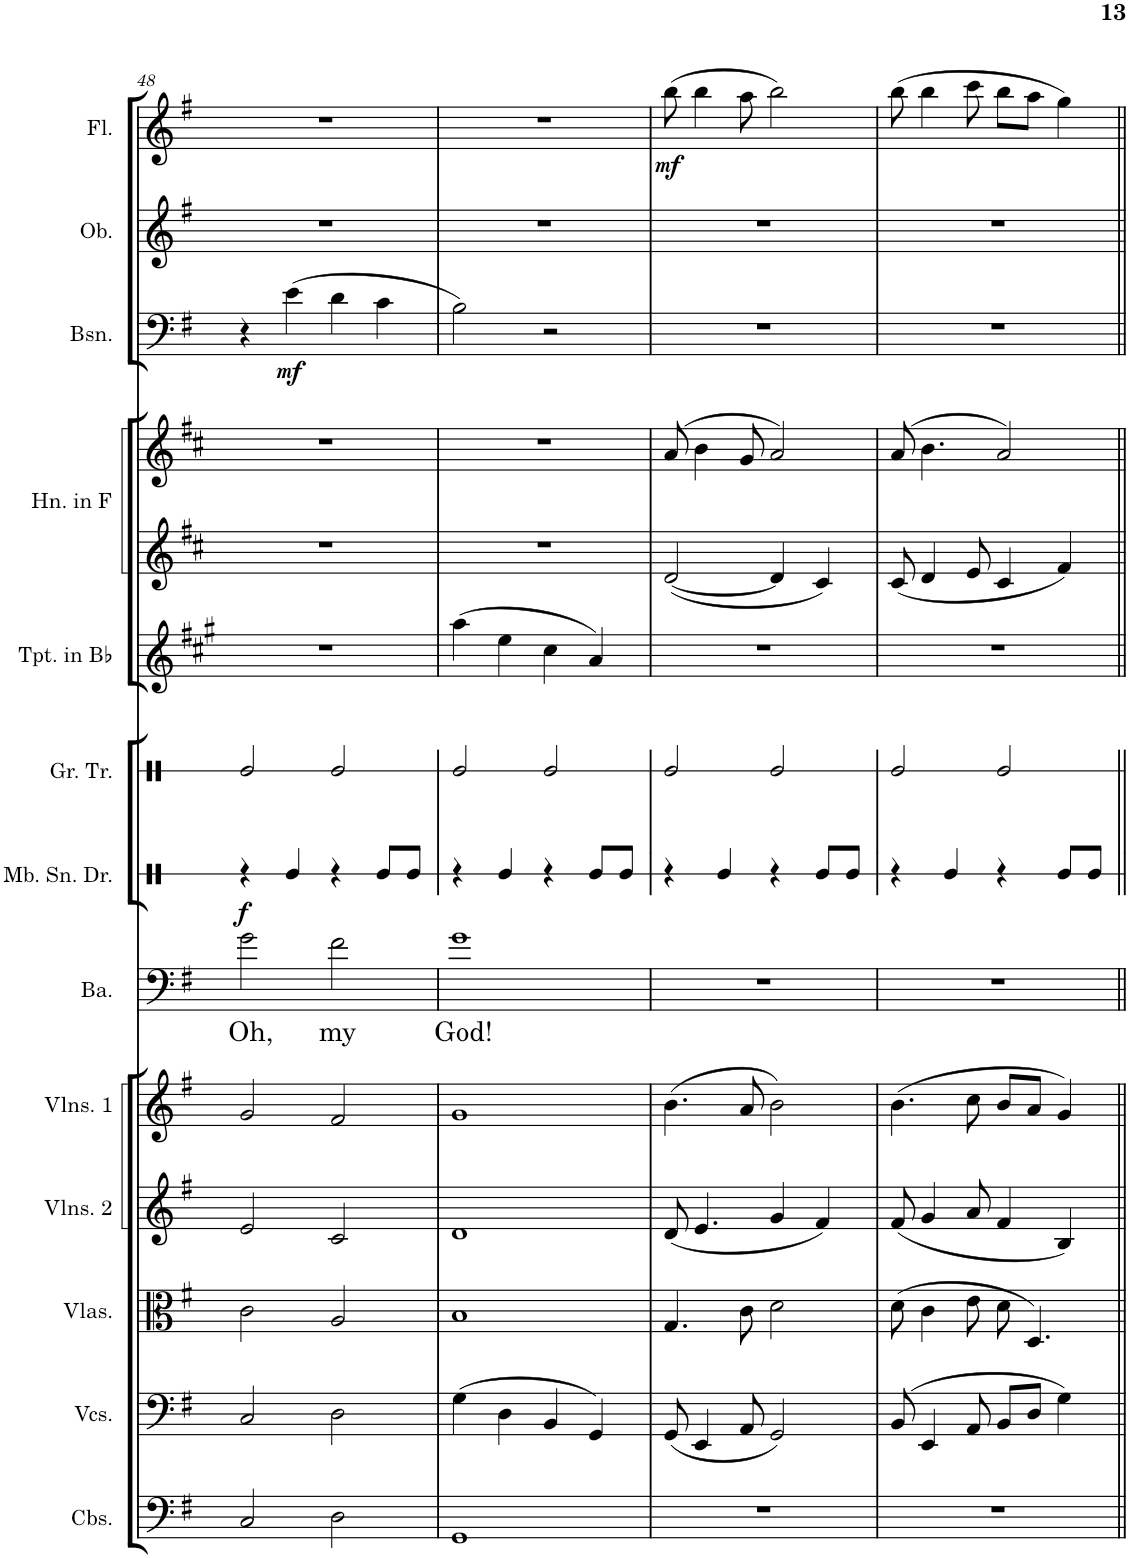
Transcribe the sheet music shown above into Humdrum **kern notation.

**kern	**kern	**kern	**kern	**kern	**kern	**text	**dynam	**kern	**kern	**kern	**kern	**kern	**kern	**dynam	**kern	**kern	**dynam
*part13	*part12	*part11	*part10	*part9	*part8	*part8	*part8	*part7	*part6	*part5	*part4	*part4	*part3	*part3	*part2	*part1	*part1
*staff14	*staff13	*staff12	*staff11	*staff10	*staff9	*staff9	*staff9	*staff8	*staff7	*staff6	*staff5	*staff4	*staff3	*staff3	*staff2	*staff1	*staff1
*I"Contrabasses	*I"Violoncellos	*I"Violas	*I"Violins 2	*I"Violins 1	*I"Bariton	*	*	*I"Snare drum	*I"Grote trom	*I"Trumpets in Bb	*I"Horns in F	*	*I"Bassoons	*	*I"Oboes	*I"Flutes	*
*I'Cbs.	*I'Vcs.	*I'Vlas.	*I'Vlns. 2	*I'Vlns. 1	*I'Ba.	*	*	*	*I'Gr. Tr.	*I'Tpt. in Bb	*I'Hn. in F	*	*I'Bsn.	*	*I'Ob.	*I'Fl.	*
!!LO:PB:g=z
*clefF4	*clefF4	*clefC3	*clefG2	*clefG2	*clefF4	*	*	*clefX	*clefX	*clefG2	*clefG2	*clefG2	*clefF4	*	*clefG2	*clefG2	*
*Trd7c12	*	*	*	*	*	*	*	*	*	*Trd1c2	*Trd4c7	*Trd4c7	*	*	*	*	*
*k[f#]	*k[f#]	*k[f#]	*k[f#]	*k[f#]	*k[f#]	*	*	*k[]	*k[]	*k[f#c#g#]	*k[f#c#]	*k[f#c#]	*k[f#]	*	*k[f#]	*k[f#]	*
*M4/4	*M4/4	*M4/4	*M4/4	*M4/4	*M4/4	*	*	*M4/4	*M4/4	*M4/4	*M4/4	*M4/4	*M4/4	*	*M4/4	*M4/4	*
=48	=48	=48	=48	=48	=48	=48	=48	=48	=48	=48	=48	=48	=48	=48	=48	=48	=48
!	!	!	!	!	!	!LO:LY:b	!LO:DY:a	!	!	!	!	!	!	!	!	!	!
2C/	2C/	2c\	2e/	2g/	2g\	Oh,	f	4r	2Re/	1r	1r	1r	4r	.	1r	1r	.
!	!	!	!	!	!	!	!	!	!	!	!	!	!	!LO:DY:b	!	!	!
.	.	.	.	.	.	.	.	4Re/	.	.	.	.	(4e\	mf	.	.	.
!	!	!	!	!	!	!LO:LY:b	!	!	!	!	!	!	!	!	!	!	!
2D\	2D\	2A/	2c/	2f#/	2f#\	my	.	4r	2Re/	.	.	.	4d\	.	.	.	.
.	.	.	.	.	.	.	.	8Re/L	.	.	.	.	4c\	.	.	.	.
.	.	.	.	.	.	.	.	8Re/J	.	.	.	.	.	.	.	.	.
=49	=49	=49	=49	=49	=49	=49	=49	=49	=49	=49	=49	=49	=49	=49	=49	=49	=49
!	!	!	!	!	!	!LO:LY:b	!	!	!	!	!	!	!	!	!	!	!
1GG	(4G\	1B	1d	1g	1g	God!	.	4r	2Re/	(4aa\	1r	1r	2B\)	.	1r	1r	.
.	4D\	.	.	.	.	.	.	4Re/	.	4ee\	.	.	.	.	.	.	.
.	4BB/	.	.	.	.	.	.	4r	2Re/	4cc#\	.	.	2r	.	.	.	.
.	4GG/)	.	.	.	.	.	.	8Re/L	.	4a/)	.	.	.	.	.	.	.
.	.	.	.	.	.	.	.	8Re/J	.	.	.	.	.	.	.	.	.
=50	=50	=50	=50	=50	=50	=50	=50	=50	=50	=50	=50	=50	=50	=50	=50	=50	=50
!	!	!	!	!	!	!	!	!	!	!	!	!	!	!	!	!	!LO:DY:b
1r	(8GG/	4.G/	(8d/	(4.b\	1r	.	.	4r	2Re/	1r	[2d/	(8a/	1r	.	1r	(8bb\	mf
.	4EE/	.	4.e/	.	.	.	.	.	.	.	.	4b\	.	.	.	4bb\	.
.	.	.	.	.	.	.	.	4Re/	.	.	.	.	.	.	.	.	.
.	8AA/	8c\	.	8a/	.	.	.	.	.	.	.	8g/	.	.	.	8aa\	.
.	2GG/)	2d\	4g/	2b\)	.	.	.	4r	2Re/	.	4d/]	2a/)	.	.	.	2bb\)	.
.	.	.	4f#/)	.	.	.	.	8Re/L	.	.	4c#/	.	.	.	.	.	.
.	.	.	.	.	.	.	.	8Re/J	.	.	.	.	.	.	.	.	.
=51	=51	=51	=51	=51	=51	=51	=51	=51	=51	=51	=51	=51	=51	=51	=51	=51	=51
1r	(8BB/	(8d\	(8f#/	(4.b\	1r	.	.	4r	2Re/	1r	8c#/	(8a/	1r	.	1r	(8bb\	.
.	4EE/	4c\	4g/	.	.	.	.	.	.	.	4d/	4.b\	.	.	.	4bb\	.
.	.	.	.	.	.	.	.	4Re/	.	.	.	.	.	.	.	.	.
.	8AA/	8e\	8a/	8cc\	.	.	.	.	.	.	8e/	.	.	.	.	8ccc\	.
.	8BB/L	8d\	4f#/	8b/L	.	.	.	4r	2Re/	.	4c#/	2a/)	.	.	.	8bb\L	.
.	8D/J	4.D/)	.	8a/J	.	.	.	.	.	.	.	.	.	.	.	8aa\J	.
.	4G\)	.	4B/)	4g/)	.	.	.	8Re/L	.	.	4f#/	.	.	.	.	4gg\)	.
.	.	.	.	.	.	.	.	8Re/J	.	.	.	.	.	.	.	.	.
=||	=||	=||	=||	=||	=||	=||	=||	=||	=||	=||	=||	=||	=||	=||	=||	=||	=||
*-	*-	*-	*-	*-	*-	*-	*-	*-	*-	*-	*-	*-	*-	*-	*-	*-	*-
